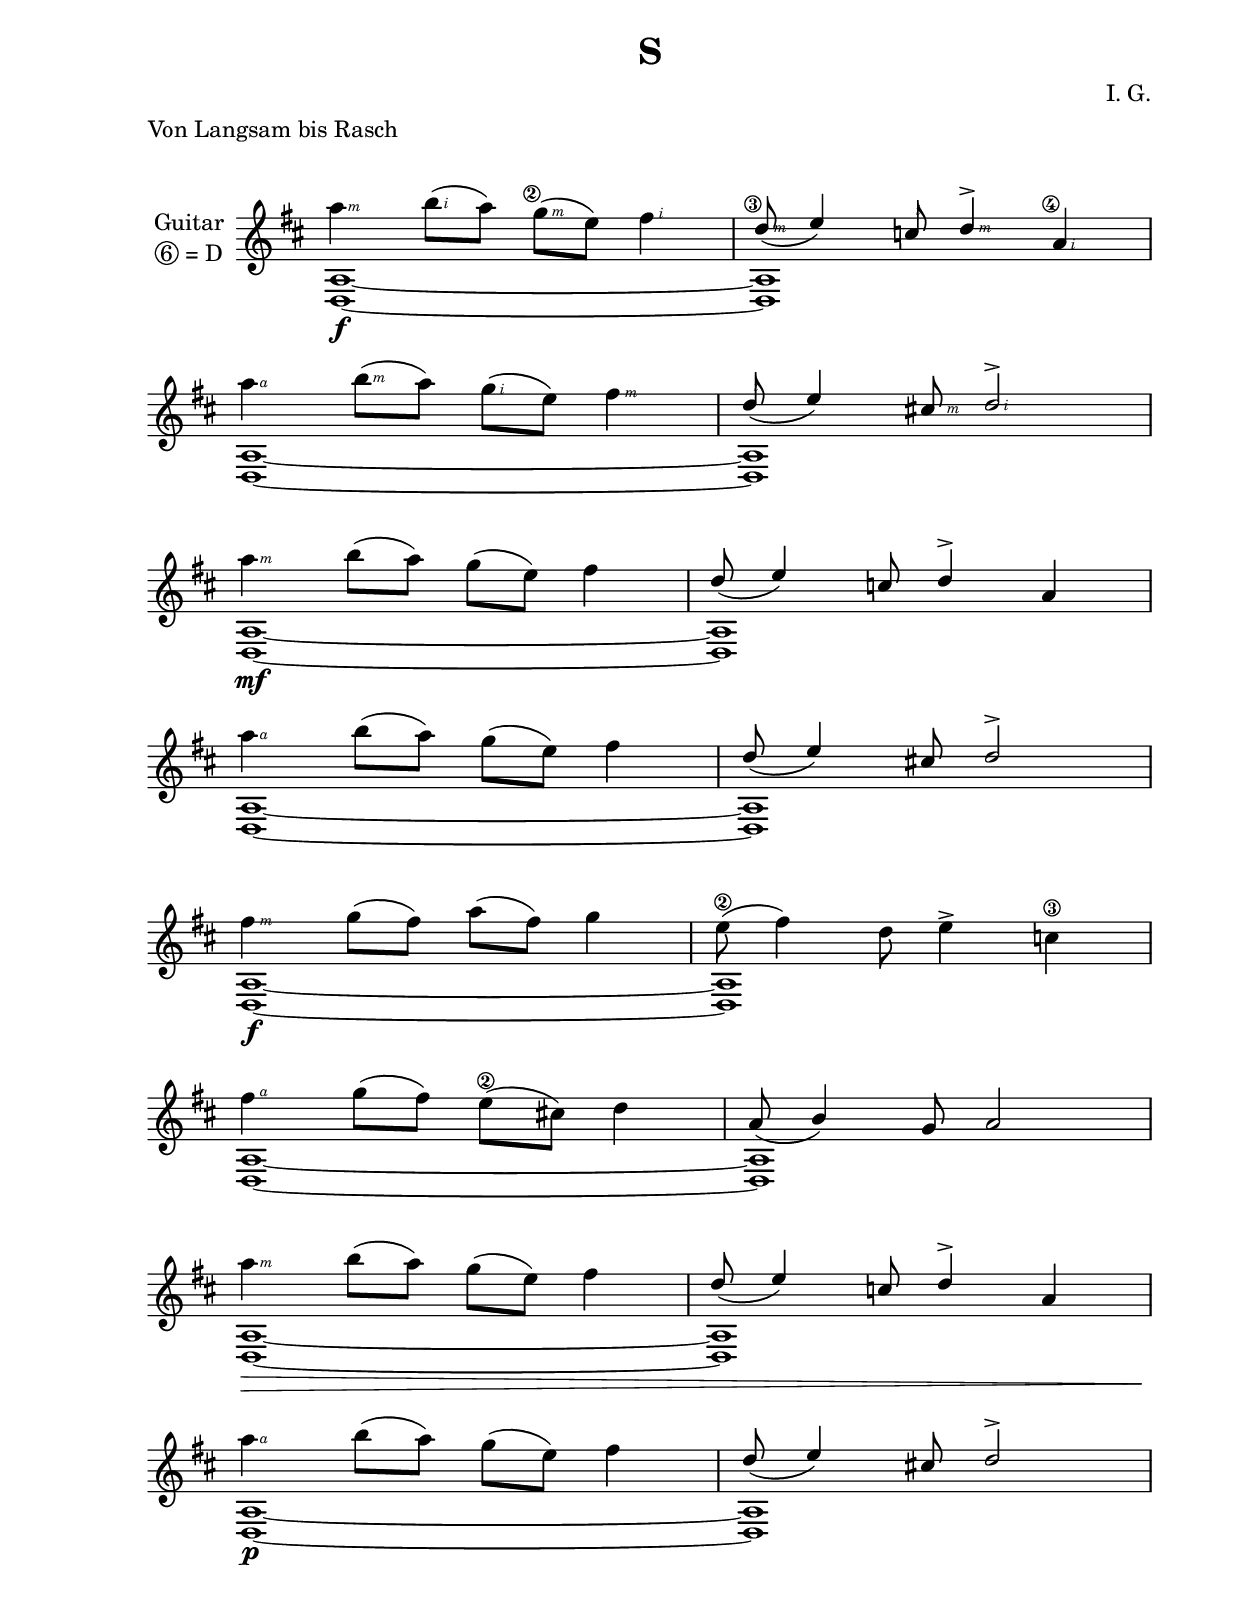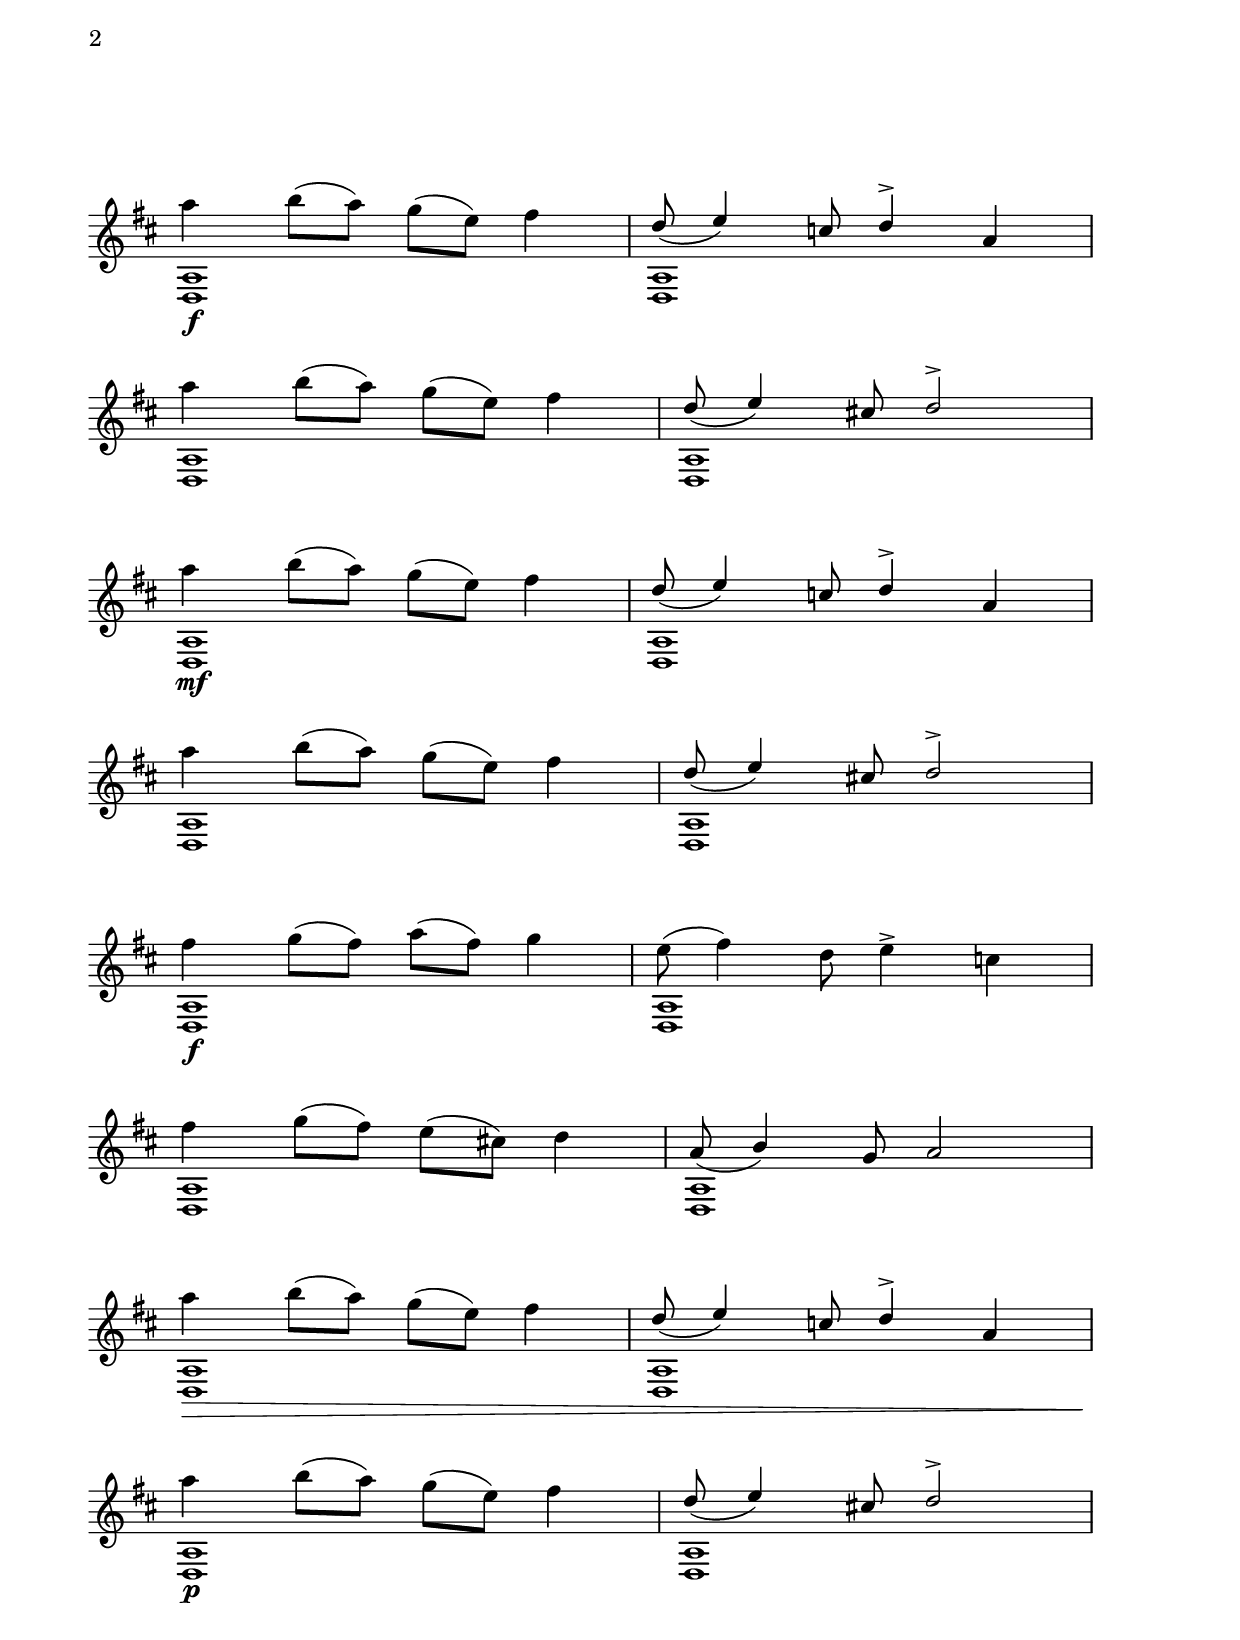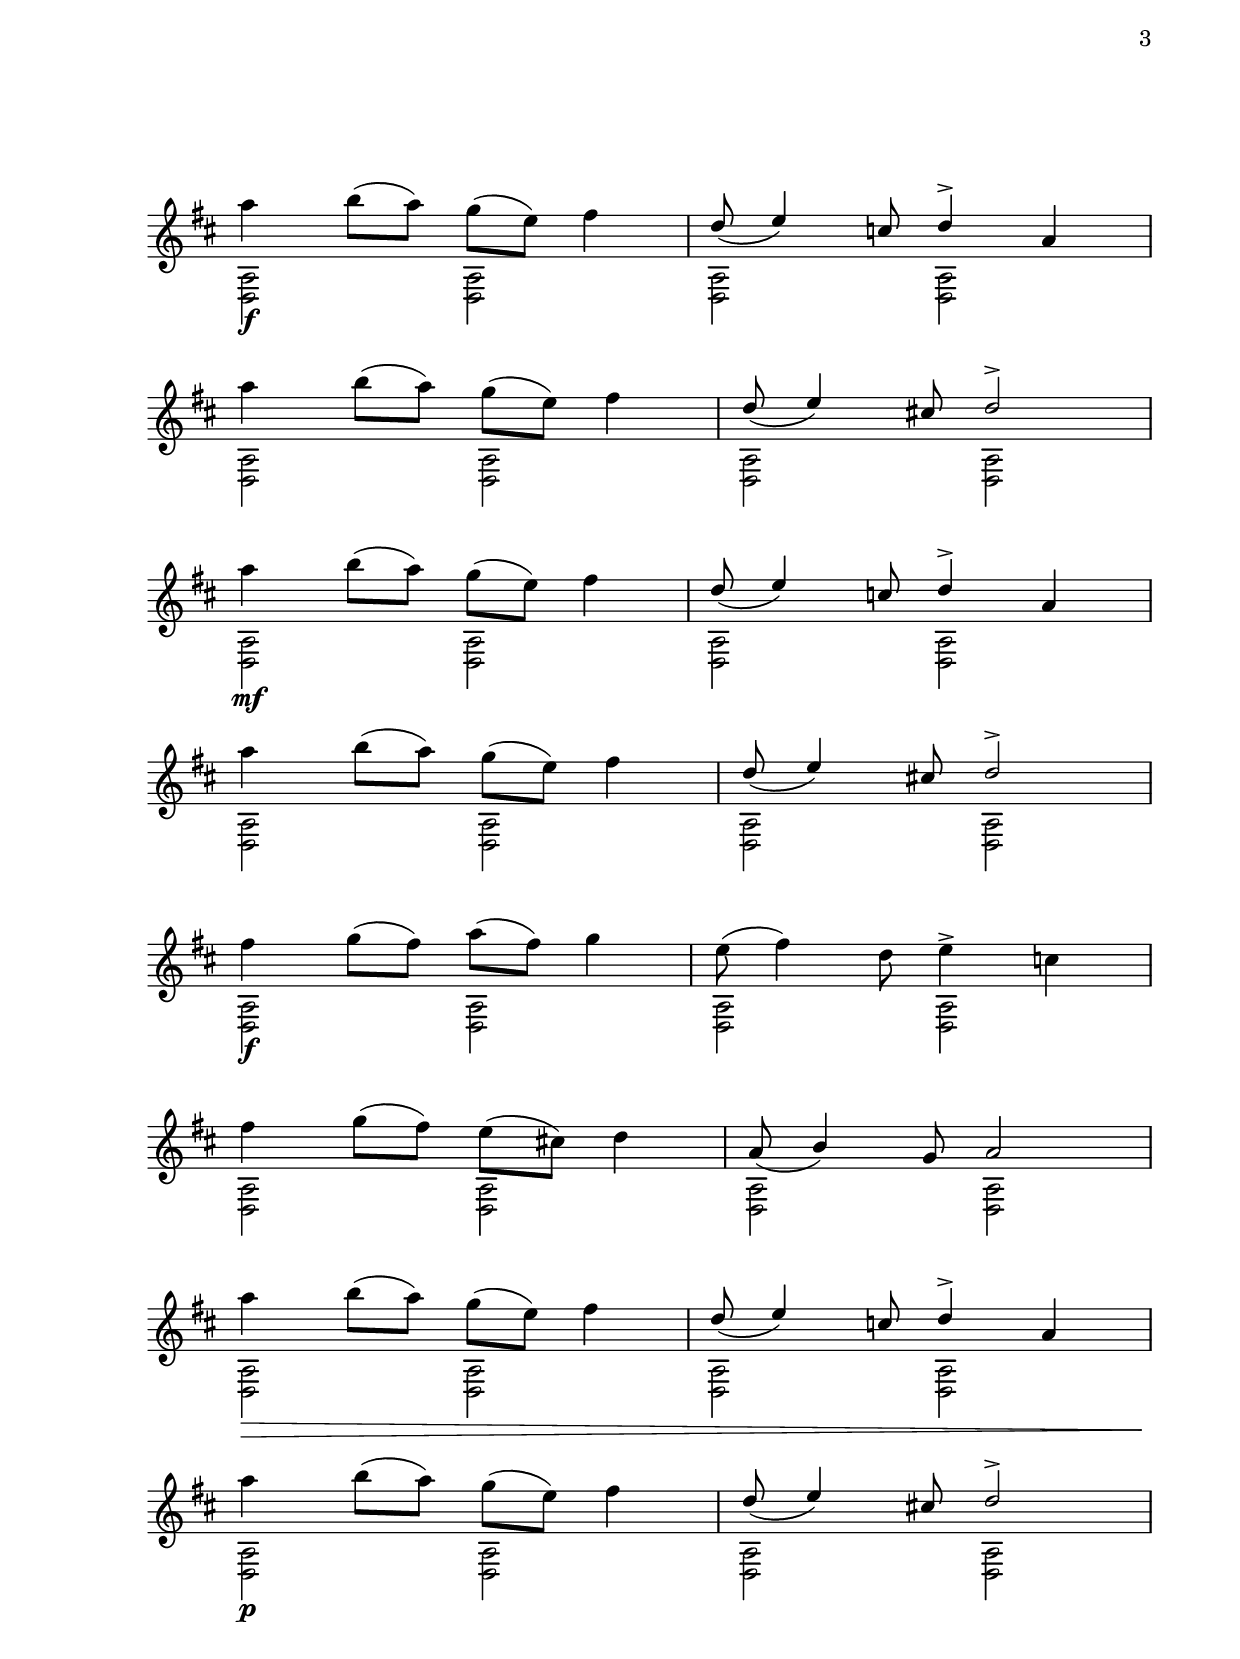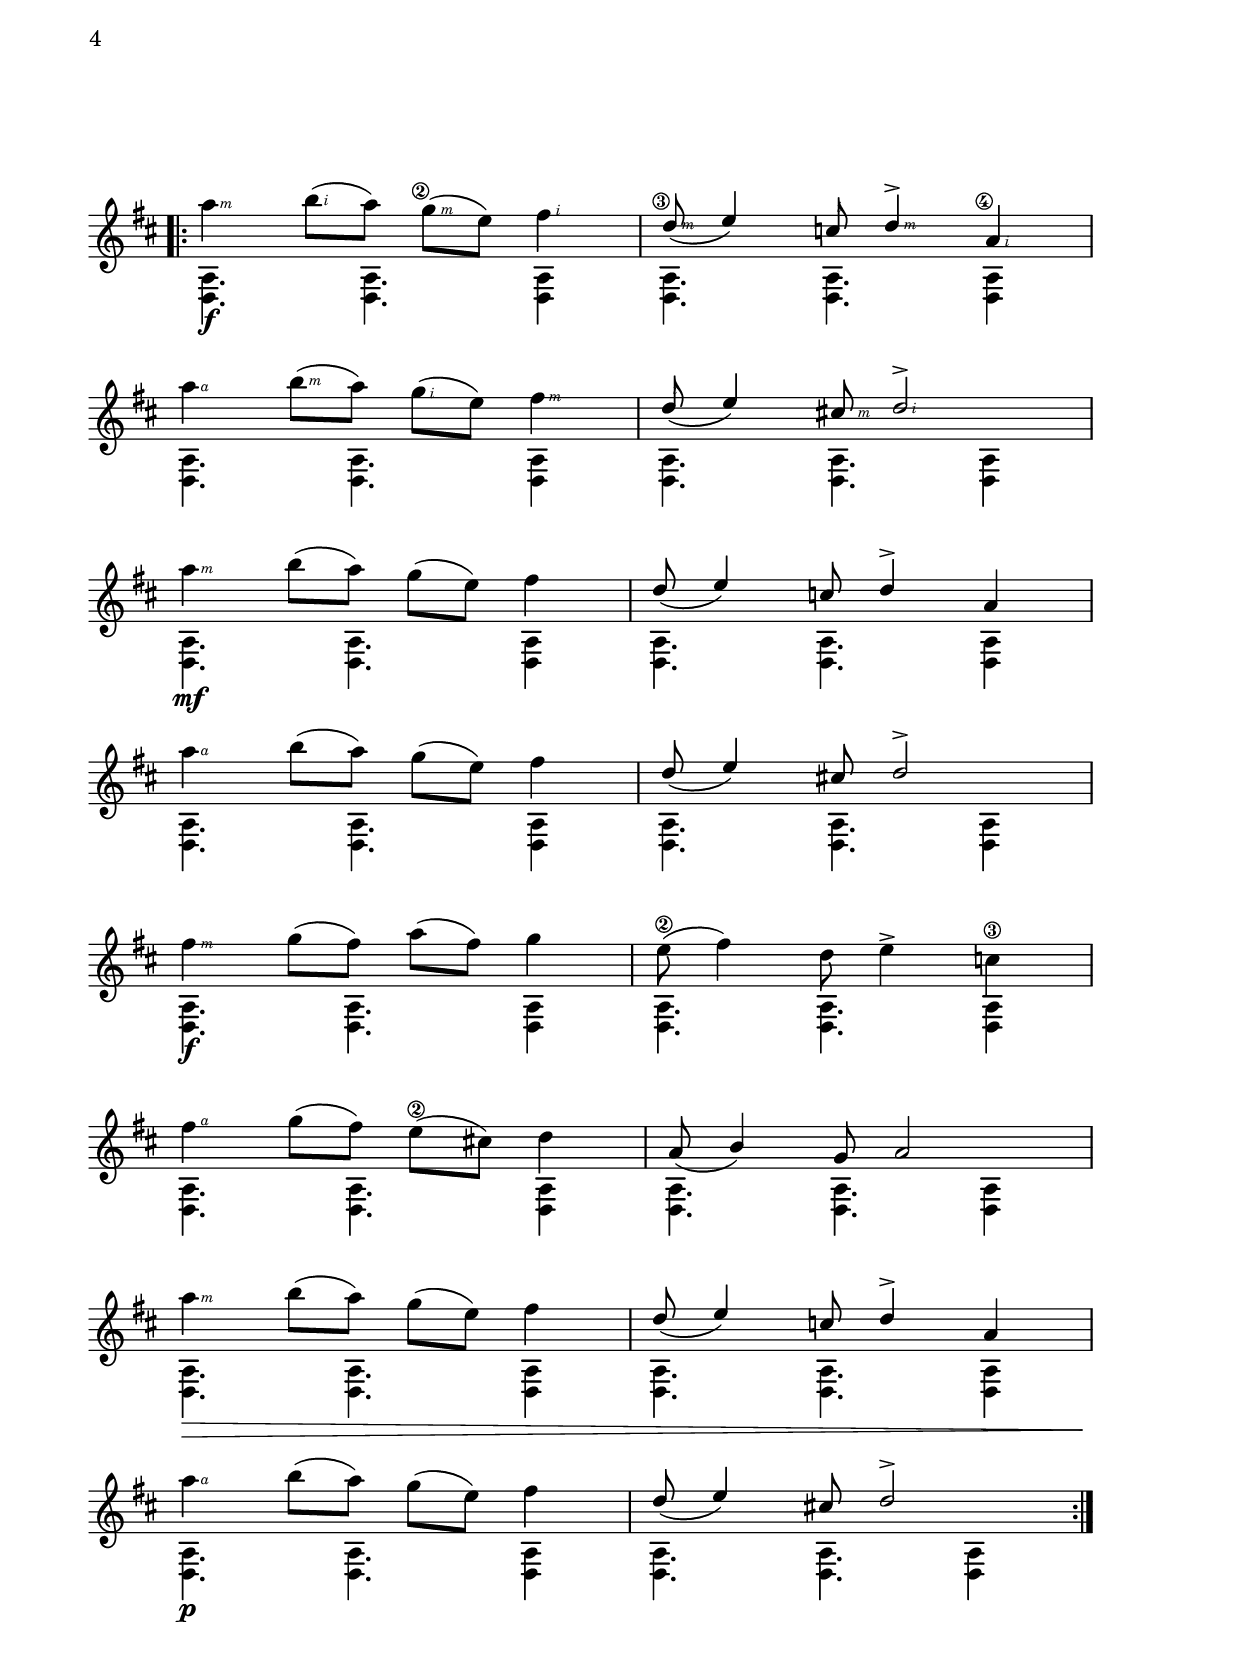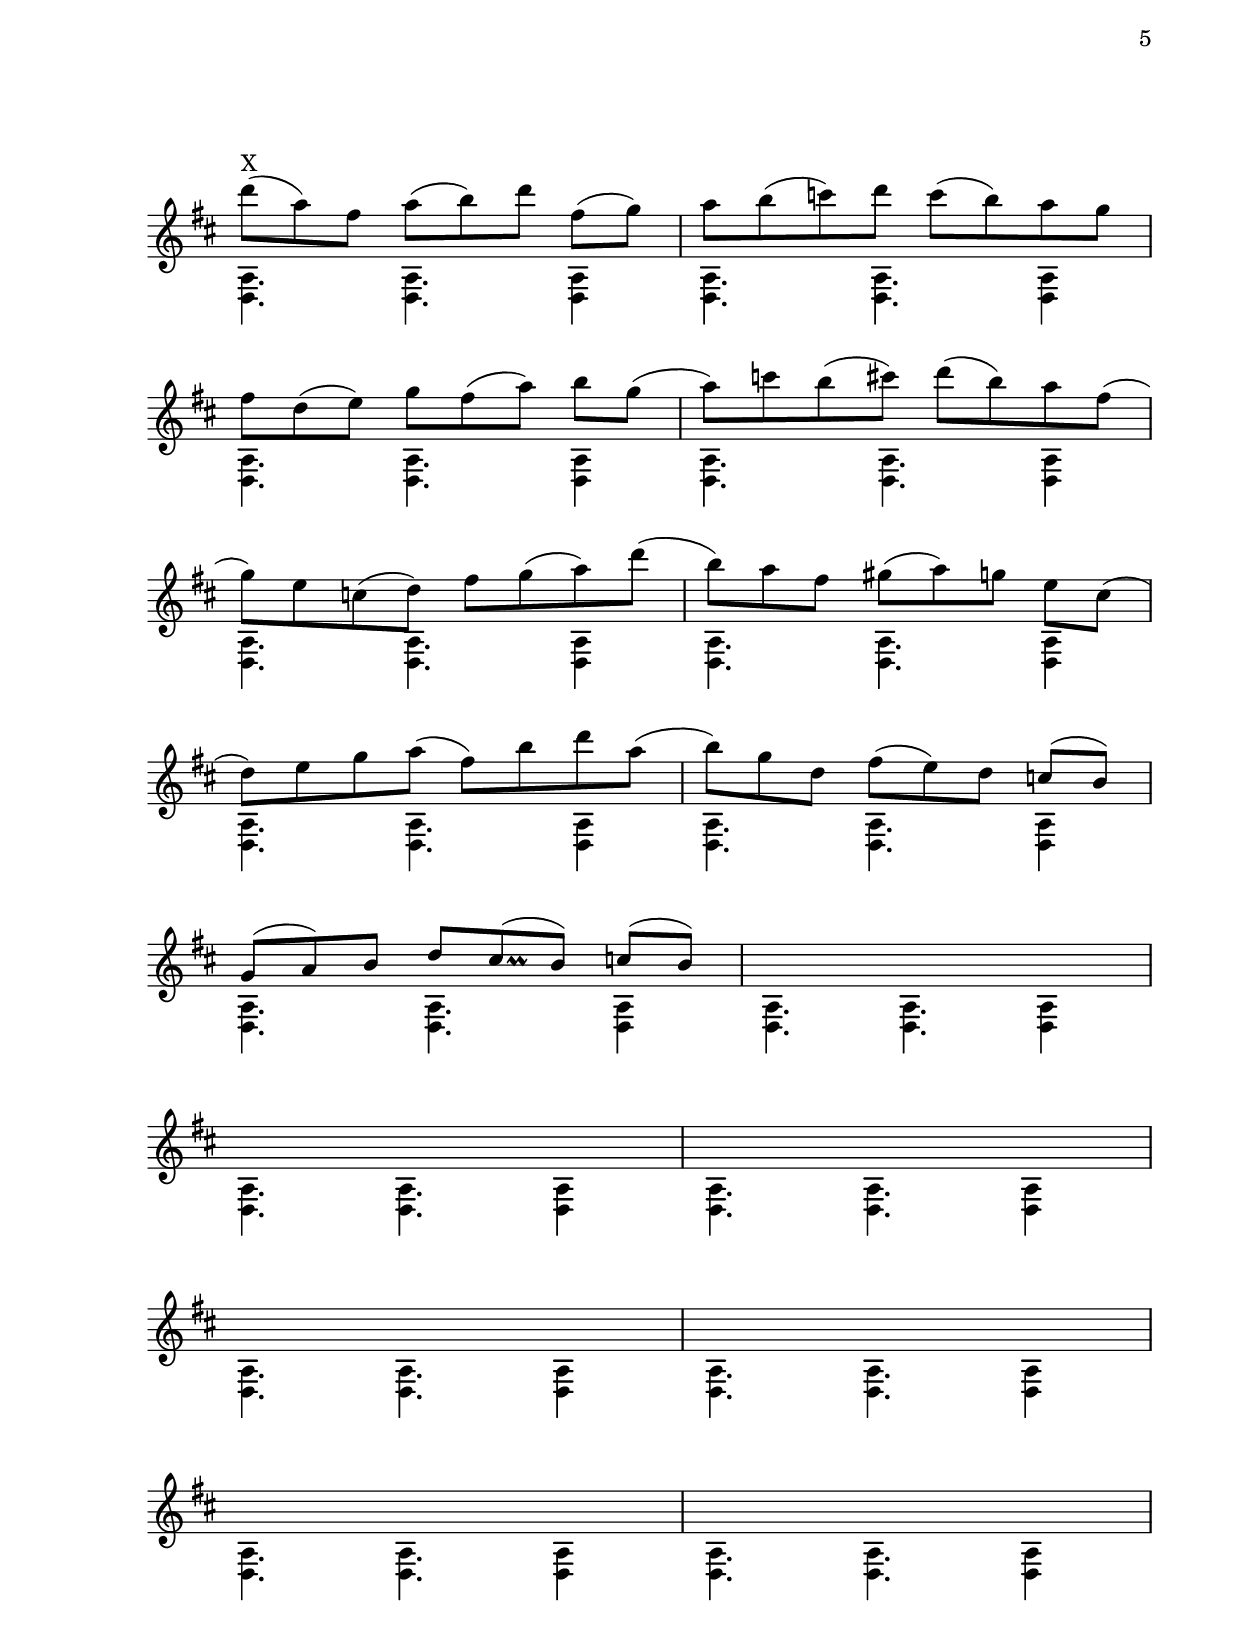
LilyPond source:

\version "2.18.0"

\language "deutsch"

\header {
  title = "S"
  meter = "Von Langsam bis Rasch"
  composer = "I. G."
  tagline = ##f
}

\paper {
  #(set-paper-size "a4")
  top-system-spacing #'basic-distance = #25
  top-markup-spacing #'basic-distance = #8
  markup-system-spacing #'basic-distance = #26
  system-system-spacing #'basic-distance = #20
  last-bottom-spacing #'basic-distance = #25
  two-sided = ##t
  inner-margin = 25
  outer-margin = 15
}

\layout {
  \context {
    \Score
    \remove "Bar_number_engraver"
  }
}
#(define RH rightHandFinger)
tema = \relative d'' {
  \stemDown
  a'4 h8( a) g( e) fis4 |
  \stemUp
  d8_( e4) c8 d4-> a |\break
  \stemDown
  a'4 h8( a) g( e) fis4 |
  \stemUp
  d8_( e4) cis!8 d2-> |\break
  \stemDown
  a'4 h8( a) g( e) fis4 |
  \stemUp
  d8_( e4) c8 d4-> a |\break
  \stemDown
  a'4 h8( a) g( e) fis4 |
  \stemUp
  d8_( e4) cis!8 d2-> |\break
  \stemDown
  fis4 g8( fis) a( fis) g4 | e8( fis4) d8 e4-> c4 |\break
  fis4 g8( fis) e( cis!) d4 |
  \stemUp
  a8_( h4) g8 a2 |\break
  \stemDown
  a'4 h8( a) g( e) fis4 |
  \stemUp
  d8_( e4) c8 d4-> a |\break
  \stemDown
  a'4 h8( a) g( e) fis4 |
  \stemUp
  d8_( e4) cis!8 d2-> |\break
}
temaSym = \relative d'' {
  \stemDown
  a'4\RH #3 h8\RH #2( a)
  \once \override StringNumber #'self-alignment-X = #RIGHT
  g\RH #3 \2( e)
  \override StrokeFinger #'extra-offset = #'(0 . 0.5)
  fis4\RH #2 |
  \stemUp
  \once \override StringNumber #'self-alignment-X = #RIGHT
  \override StrokeFinger #'extra-offset = #'(-0.7 . 0)
  d8\RH #3 \3_( e4)
  \override StrokeFinger #'extra-offset = #'(-1.5 . 2.3)
  c8\RH #2
  \override StrokeFinger #'extra-offset = #'()
  d4\RH #3 ->
  \once \override StringNumber #'self-alignment-X = #RIGHT
  a\RH #2 \4 |\break
  \stemDown
  a'4\RH #4 h8\RH #3( a) g\RH #2( e) fis4\RH #3 |
  \stemUp
  \override StrokeFinger #'extra-offset = #'(-1.5 . 1.8)
  d8\RH #2 _( e4)
  \override StrokeFinger #'extra-offset = #'()
  cis!8\RH #3 d2\RH #2 -> |\break
  \stemDown
  a'4\RH #3 h8( a) g( e) fis4 |
  \stemUp
  d8_( e4) c8 d4-> a |\break
  \stemDown
  a'4\RH #4 h8( a) g( e) fis4 |
  \stemUp
  d8_( e4) cis!8 d2-> |\break
  \stemDown
  fis4\RH #3 g8( fis) a( fis) g4 | e8\2( fis4) d8 e4-> c\3 |\break
  \override StrokeFinger #'extra-offset = #'(0 . 0.5)
  fis\RH #4 g8( fis) e\2( cis!) d4 |
  \override StrokeFinger #'extra-offset = #'()
  \stemUp
  a8_( h4) g8 a2 |\break
  \stemDown
  a'4\RH #3 h8( a) g( e) fis4 |
  \stemUp
  d8_( e4) c8 d4-> a |\break
  \stemDown
  a'4\RH #4 h8( a) g( e) fis4 |
  \stemUp
  d8_( e4) cis!8 d2-> |\break
}
dynamic = {
  s1\f|s|s|s|s\mf|s|s|s|
  s1\f|s|s|s|s\>|s|s\!\p|s|
}
\score {
  \new Staff \with {
    instrumentName = \markup {
      \center-column {
        "Guitar"
        \line { \circle 6"= D" }
      }
    }
  }
  {
    \clef treble
    \key d \major
    \time 4/4
    \override Staff.TimeSignature #'stencil = ##f
    <<
      \override NoteColumn.ignore-collision = ##t
      {
        \temaSym
%%%%%%%%%%%%%%%%%%%%%%%%%%%%%%%%%%%%%%%%%%%%%%%%%%%%%%%%
        \tema
        \tema
        \temaSym
%%%%%%%%%%%%%%%%%%%%%%% VAR %%%%%%%%%%%%%%%%%%%%%%%%%%%%
        \relative d'' {
          \stemDown
          d'8(^"X" a) fis a[( h) d] fis,( g)
          a h( c) d c( h) a g
          fis d( e) g[ fis( a)] h g(
          a) c h( cis) d( h) a fis(
          g) e c( d) fis g( a) d(
          h) a fis gis([ a) g] e cis(
          d) e g a( fis) h d a(
          h) g d fis([ e) d]
          \stemUp
          c( h)
          g([ a) h] d[
          \once\override Script.extra-offset = #'(2 . -4.3)
          cis(\prall h)] c( h)
        }
      }
      \\
      {
        \repeat unfold 8 {<d a>1~|<d a>}
%%%%%%%%%%%%%%%%%%%%%%%%%%%%%%%%%%%%%%%%%%%%%%%%%%%%%%%%
        \repeat unfold 16 {<d a>1}
        \repeat unfold 16 {<d a>2 <d a>2} \bar ".|:"
        \repeat unfold 16 {<d a>4. <d a> <d a>4} \bar ":|."
        \repeat unfold 16 {<d a>4. <d a> <d a>4}
        %{
        \repeat unfold 16 {<d a>4. <d a> <d a>4}
        \repeat unfold 16 {<d a>4. <d a> <d a>4}
        \repeat unfold 16 {<d a>4. <d a> <d a>4}
        %}
      }
      \\
      {
        \dynamic
%%%%%%%%%%%%%%%%%%%%%%%%%%%%%%%%%%%%%%%%%%%%%%%%%%%%%%%%
        \dynamic
        \dynamic
        \dynamic
%%%%%%%%%%%%%%%%%%%%%%%%%%%%
        \repeat unfold 8 {s1 s\break} % 8 <- 16
        %\repeat unfold 16 {s1 s\break}
      }
    >>
  }
}